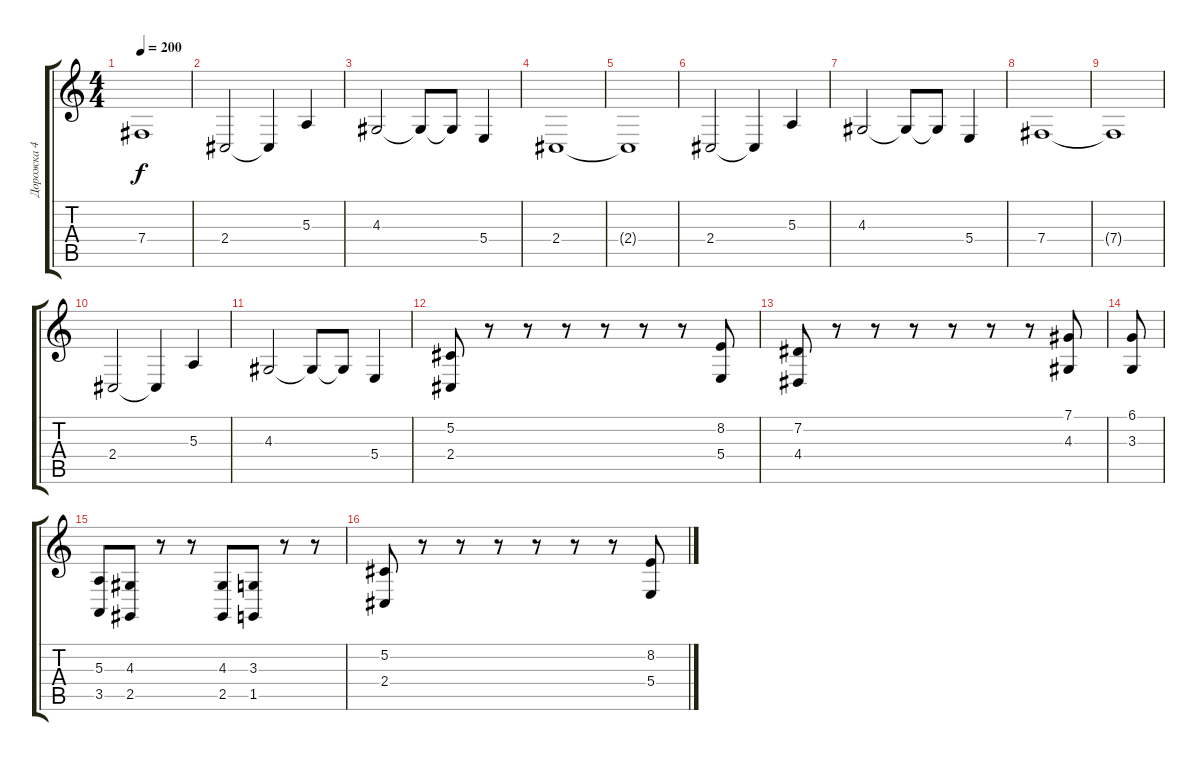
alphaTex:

\track ("Дорожка 4" "Дорожка 4") {instrument tremolostrings}
\staff {score tabs}
\tuning (Db4 Ab3 E3 B2 Gb2 Db2) {hide}
\ts (4 4)
\tempo 200
\clef g2
\ks c
7.4{t}.1{dy f} |
2.4.2 2.4{t}.4 5.3.4 |
4.3.2 4.3{t}.8 4.3{t}.8 5.4.4 |
2.4.1 |
2.4{t}.1 |
2.4.2 2.4{t}.4 5.3.4 |
4.3.2 4.3{t}.8 4.3{t}.8 5.4.4 |
7.4.1 |
7.4{t}.1 |
2.4.2 2.4{t}.4 5.3.4 |
4.3.2 4.3{t}.8 4.3{t}.8 5.4.4 |
(5.2 2.4).8 r.8 r.8 r.8 r.8 r.8 r.8 (8.2 5.4).8 |
(7.2 4.4).8 r.8 r.8 r.8 r.8 r.8 r.8 (7.1 4.3).8 |
(6.1 3.3).8 |
(5.3 3.5).8 (4.3 2.5).8 r.8 r.8 (4.3 2.5).8 (3.3 1.5).8 r.8 r.8 |
(5.2 2.4).8 r.8 r.8 r.8 r.8 r.8 r.8 (8.2 5.4).8
